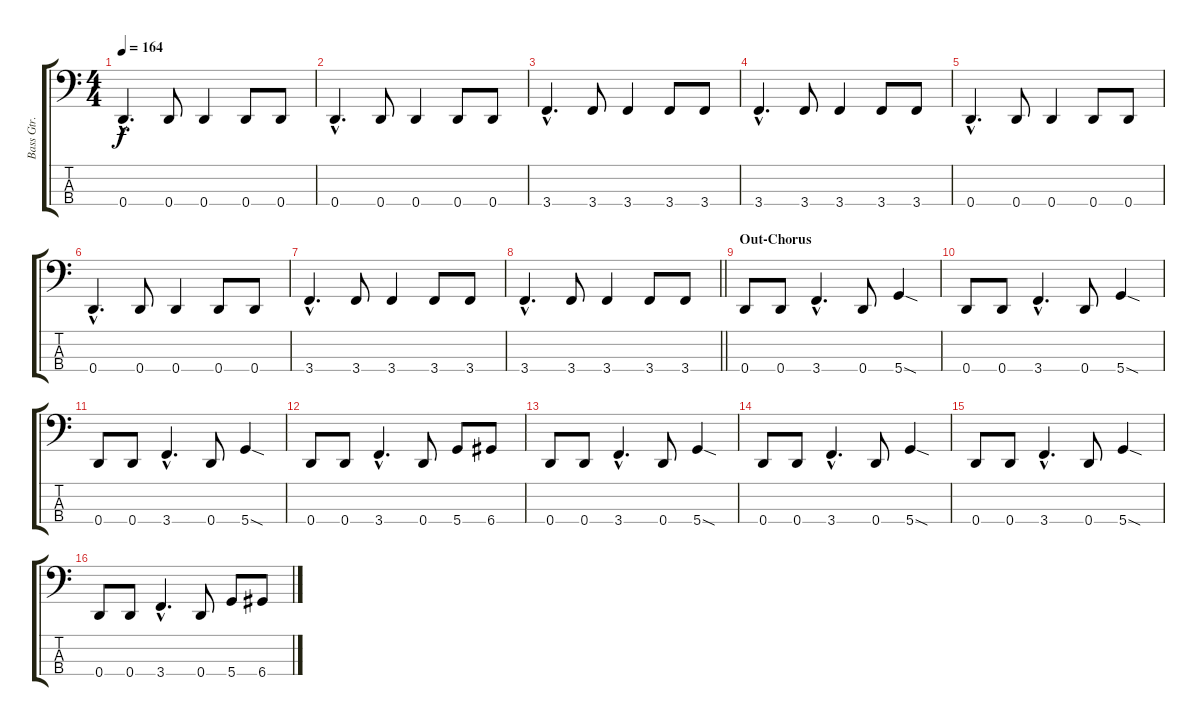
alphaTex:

\track ("Bass Gtr." "Bass Gtr.") {instrument electricbasspick}
\staff {score tabs}
\tuning (G2 D2 A1 D1) {hide}
\ts (4 4)
\tempo 164
\clef f4
\ks c
0.4{hac}.4{d dy f} 0.4.8 0.4.4 0.4.8 0.4.8 |
0.4{hac}.4{d} 0.4.8 0.4.4 0.4.8 0.4.8 |
3.4{hac}.4{d} 3.4.8 3.4.4 3.4.8 3.4.8 |
3.4{hac}.4{d} 3.4.8 3.4.4 3.4.8 3.4.8 |
0.4{hac}.4{d} 0.4.8 0.4.4 0.4.8 0.4.8 |
0.4{hac}.4{d} 0.4.8 0.4.4 0.4.8 0.4.8 |
3.4{hac}.4{d} 3.4.8 3.4.4 3.4.8 3.4.8 |
\barLineRight lightlight
3.4{hac}.4{d} 3.4.8 3.4.4 3.4.8 3.4.8 |
\section ("" "Out-Chorus")
0.4.8 0.4.8 3.4{hac}.4{d} 0.4.8 5.4{sod}.4 |
0.4.8 0.4.8 3.4{hac}.4{d} 0.4.8 5.4{sod}.4 |
0.4.8 0.4.8 3.4{hac}.4{d} 0.4.8 5.4{sod}.4 |
0.4.8 0.4.8 3.4{hac}.4{d} 0.4.8 5.4.8 6.4.8 |
0.4.8 0.4.8 3.4{hac}.4{d} 0.4.8 5.4{sod}.4 |
0.4.8 0.4.8 3.4{hac}.4{d} 0.4.8 5.4{sod}.4 |
0.4.8 0.4.8 3.4{hac}.4{d} 0.4.8 5.4{sod}.4 |
0.4.8 0.4.8 3.4{hac}.4{d} 0.4.8 5.4.8 6.4.8
